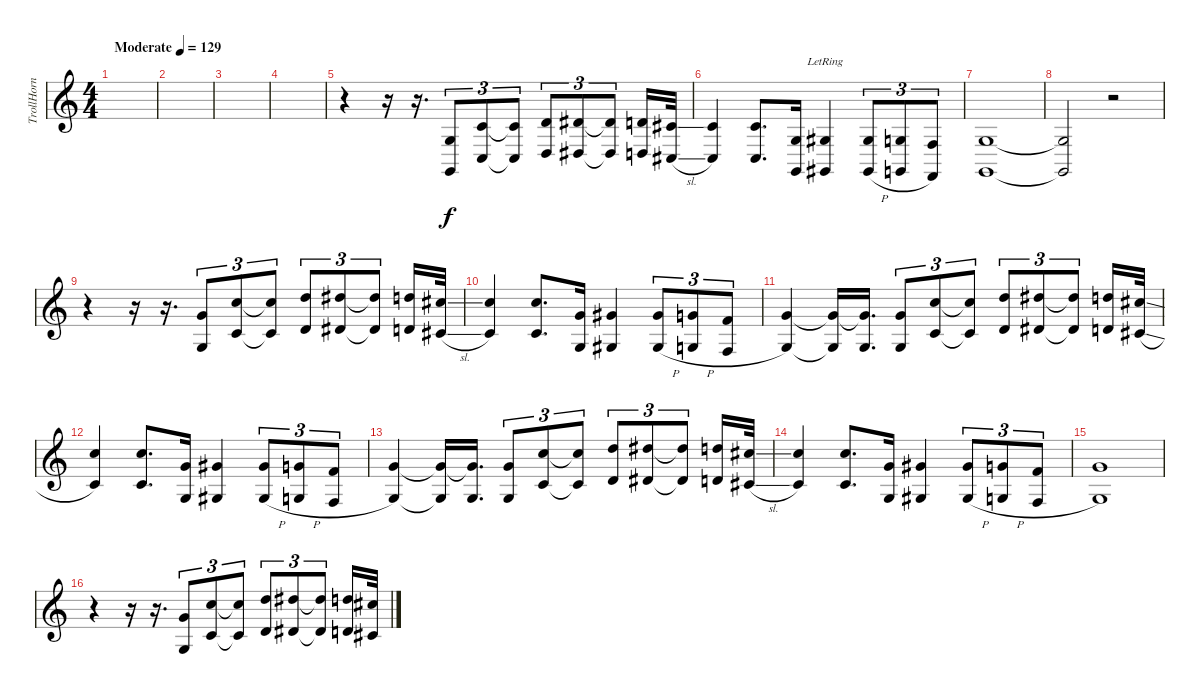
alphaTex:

\track ("TrollHorn" "TrollHorn") {instrument accordion}
\staff {score}
\tuning (E4 B3 G3 D3 A2 E2) {hide}
\ts (4 4)
\tempo (129 "Moderate")
\clef g2
\ks c
|
|
|
|
r.4{volume 14} r.16 r.16{d} (0.3 3.6).8{tu (3 2)} (1.2 3.5).8{tu (3 2)} (1.2{t} 3.5{t}).8{tu (3 2)} (3.2 0.4).8{tu (3 2)} (4.2 1.4).8{tu (3 2)} (4.2{t} 1.4{t}).8{tu (3 2)} (3.2 0.4).16 (2.2{sl} 4.5{sl}).32 |
(1.2 3.5).4 (1.2 3.5).8{d} (0.3 3.6).16 (1.3 4.6{lr}).4 (1.3{h} 4.6{h}).8{tu (3 2)} (0.3{h} 3.6{h}).8{tu (3 2)} (3.4 1.6).8{tu (3 2)} |
(0.3 3.6).1 |
(0.3{t} 3.6{t}).2 r.2 |
r.4{volume 11} r.16 r.16{d} (3.1 0.3).8{tu (3 2)} (8.1 1.2).8{tu (3 2)} (8.1{t} 1.2{t}).8{tu (3 2)} (10.1 3.2).8{tu (3 2)} (11.1 4.2).8{tu (3 2)} (11.1{t} 4.2{t}).8{tu (3 2)} (10.1 3.2).16 (9.1{sl} 2.2{sl}).32 |
(8.1 1.2).4 (8.1 1.2).8{d} (3.1 0.3).16 (4.1 1.3).4 (4.1{h} 1.3{h}).8{tu (3 2)} (3.1{h} 0.3{h}).8{tu (3 2)} (1.1 3.4).8{tu (3 2)} |
(3.1 0.3).4 (3.1{t} 0.3{t}).16 (3.1{t} 0.3).16{d} (3.1 0.3).8{tu (3 2)} (8.1 1.2).8{tu (3 2)} (8.1{t} 1.2{t}).8{tu (3 2)} (10.1 3.2).8{tu (3 2)} (11.1 4.2).8{tu (3 2)} (11.1{t} 4.2{t}).8{tu (3 2)} (10.1 3.2).16 (9.1{sl} 2.2{sl}).32 |
(8.1 1.2).4 (8.1 1.2).8{d} (3.1 0.3).16 (4.1 1.3).4 (4.1{h} 1.3{h}).8{tu (3 2)} (3.1{h} 0.3{h}).8{tu (3 2)} (1.1 3.4).8{tu (3 2)} |
(3.1 0.3).4 (3.1{t} 0.3{t}).16 (3.1{t} 0.3).16{d} (3.1 0.3).8{tu (3 2)} (8.1 1.2).8{tu (3 2)} (8.1{t} 1.2{t}).8{tu (3 2)} (10.1 3.2).8{tu (3 2)} (11.1 4.2).8{tu (3 2)} (11.1{t} 4.2{t}).8{tu (3 2)} (10.1 3.2).16 (9.1{sl} 2.2{sl}).32 |
(8.1 1.2).4 (8.1 1.2).8{d} (3.1 0.3).16 (4.1 1.3).4 (4.1{h} 1.3{h}).8{tu (3 2)} (3.1{h} 0.3{h}).8{tu (3 2)} (1.1 3.4).8{tu (3 2)} |
(3.1 0.3).1 |
r.4 r.16 r.16{d} (3.1 0.3).8{tu (3 2)} (8.1 1.2).8{tu (3 2)} (8.1{t} 1.2{t}).8{tu (3 2)} (10.1 3.2).8{tu (3 2)} (11.1 4.2).8{tu (3 2)} (11.1{t} 4.2{t}).8{tu (3 2)} (10.1 3.2).16 (9.1{sl} 2.2{sl}).32
